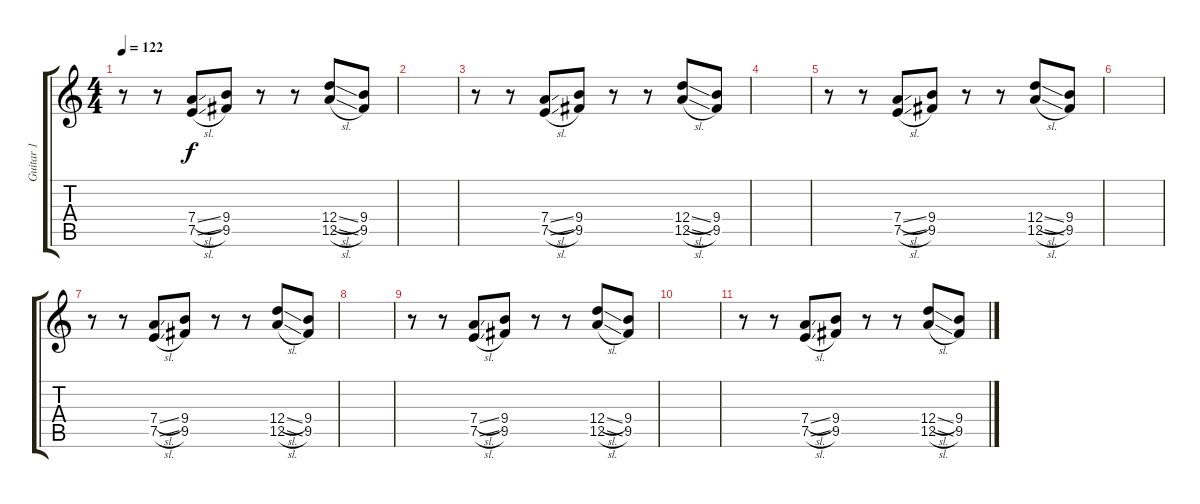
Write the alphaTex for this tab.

\track ("Guitar 1" "Guitar 1") {instrument distortionguitar}
\staff {score tabs}
\tuning (E4 B3 G3 D3 A2 E2) {hide}
\ts (4 4)
\tempo 122
\clef g2
\ks c
r.8{dy fff} r.8 (7.4{sl} 7.5{sl}).8{dy f} (9.4 9.5).8 r.8 r.8 (12.4{sl} 12.5{sl}).8 (9.4 9.5).8 |
|
r.8 r.8 (7.4{sl} 7.5{sl}).8 (9.4 9.5).8 r.8 r.8 (12.4{sl} 12.5{sl}).8 (9.4 9.5).8 |
|
r.8 r.8 (7.4{sl} 7.5{sl}).8 (9.4 9.5).8 r.8 r.8 (12.4{sl} 12.5{sl}).8 (9.4 9.5).8 |
|
r.8 r.8 (7.4{sl} 7.5{sl}).8 (9.4 9.5).8 r.8 r.8 (12.4{sl} 12.5{sl}).8 (9.4 9.5).8 |
|
r.8 r.8 (7.4{sl} 7.5{sl}).8 (9.4 9.5).8 r.8 r.8 (12.4{sl} 12.5{sl}).8 (9.4 9.5).8 |
|
r.8 r.8 (7.4{sl} 7.5{sl}).8 (9.4 9.5).8 r.8 r.8 (12.4{sl} 12.5{sl}).8 (9.4 9.5).8
